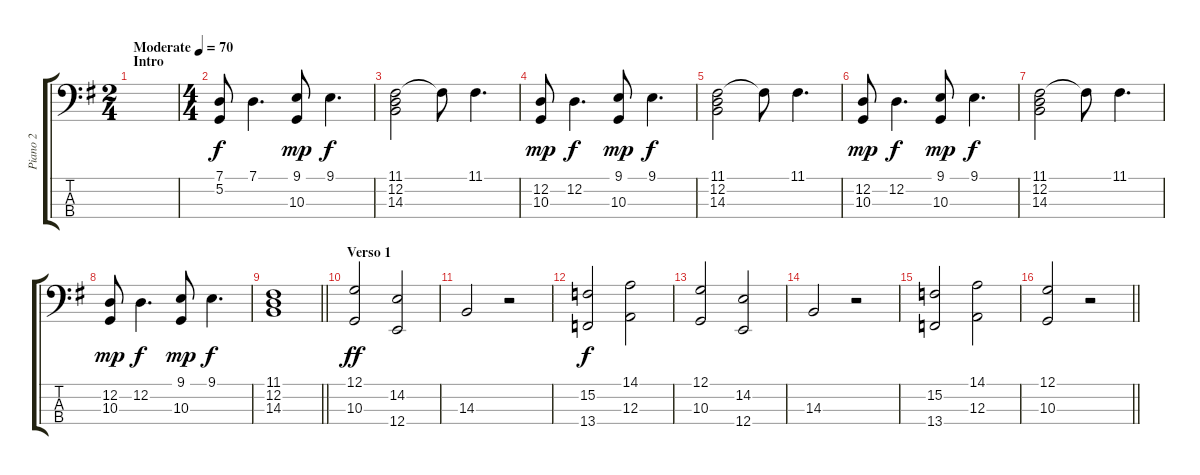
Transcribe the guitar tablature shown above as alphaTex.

\track ("Piano 2" "Piano 2") {instrument acousticgrandpiano}
\staff {score tabs}
\tuning (G2 D2 A1 E1) {hide}
\ts (2 4)
\section ("" "Intro")
\tempo (70 "Moderate")
\clef f4
\ks g
|
\ts (4 4)
(7.1 5.2).8 7.1.4{d dy f} (9.1 10.3).8{dy mp} 9.1.4{d dy f} |
(11.1 12.2 14.3).2 11.1{t}.8 11.1.4{d} |
(12.2 10.3).8{dy mp} 12.2.4{d dy f} (9.1 10.3).8{dy mp} 9.1.4{d dy f} |
(11.1 12.2 14.3).2 11.1{t}.8 11.1.4{d} |
(12.2 10.3).8{dy mp} 12.2.4{d dy f} (9.1 10.3).8{dy mp} 9.1.4{d dy f} |
(11.1 12.2 14.3).2 11.1{t}.8 11.1.4{d} |
(12.2 10.3).8{dy mp} 12.2.4{d dy f} (9.1 10.3).8{dy mp} 9.1.4{d dy f} |
\barLineRight lightlight
(11.1 12.2 14.3).1 |
\section ("" "Verso 1")
(12.1 10.3).2{dy ff} (14.2 12.4).2 |
14.3.2 r.2 |
(15.2 13.4).2{dy f} (14.1 12.3).2 |
(12.1 10.3).2 (14.2 12.4).2 |
14.3.2 r.2 |
(15.2 13.4).2 (14.1 12.3).2 |
\barLineRight lightlight
(12.1 10.3).2 r.2
